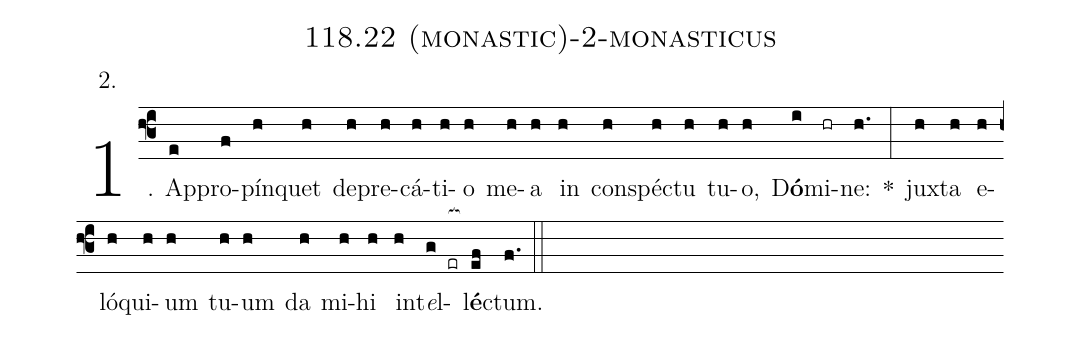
name: 118.22 (monastic)-2-monasticus;
annotation: 2.;
%%
(f3)1. Ap(e)pro(f)pín(h)quet(h) de(h)pre(h)cá(h)ti(h)o(h) me(h)a(h) in(h) con(h)spéc(h)tu(h) tu(h)o,(h) D<b>ó</b>(i)mi(hr)ne:(h.) *(:) jux(h)ta(h) e(h)ló(h)qui(h)um(h) tu(h)um(h) da(h) mi(h)hi(h) in(h)t<i>e</i>l(g er[ocb:1{])l<b>é</b>c(ef[ocb:0}])tum.(f.) (::)
